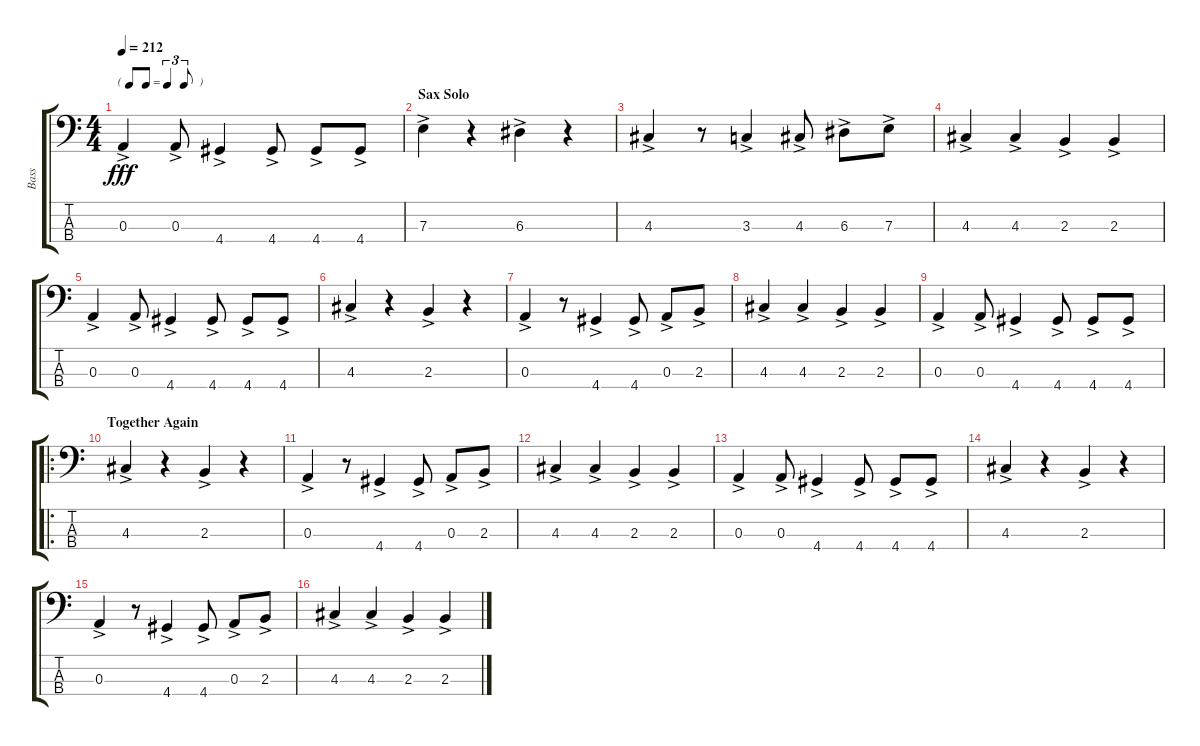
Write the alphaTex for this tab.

\track ("Bass" "Bass") {instrument electricbassfinger}
\staff {score tabs}
\tuning (G2 D2 A1 E1) {hide}
\ts (4 4)
\tf triplet8th
\tempo 212
\clef f4
\ks c
0.3{ac}.4{dy fff} 0.3{ac}.8 4.4{ac}.4 4.4{ac}.8 4.4{ac}.8 4.4{ac}.8 |
\section ("" "Sax Solo")
7.3{ac}.4 r.4 6.3{ac}.4 r.4 |
4.3{ac}.4 r.8 3.3{ac}.4 4.3{ac}.8 6.3{ac}.8 7.3{ac}.8 |
4.3{ac}.4 4.3{ac}.4 2.3{ac}.4 2.3{ac}.4 |
0.3{ac}.4 0.3{ac}.8 4.4{ac}.4 4.4{ac}.8 4.4{ac}.8 4.4{ac}.8 |
4.3{ac}.4 r.4 2.3{ac}.4 r.4 |
0.3{ac}.4 r.8 4.4{ac}.4 4.4{ac}.8 0.3{ac}.8 2.3{ac}.8 |
4.3{ac}.4 4.3{ac}.4 2.3{ac}.4 2.3{ac}.4 |
0.3{ac}.4 0.3{ac}.8 4.4{ac}.4 4.4{ac}.8 4.4{ac}.8 4.4{ac}.8 |
\ro
\section ("" "Together Again")
4.3{ac}.4 r.4 2.3{ac}.4 r.4 |
0.3{ac}.4 r.8 4.4{ac}.4 4.4{ac}.8 0.3{ac}.8 2.3{ac}.8 |
4.3{ac}.4 4.3{ac}.4 2.3{ac}.4 2.3{ac}.4 |
0.3{ac}.4 0.3{ac}.8 4.4{ac}.4 4.4{ac}.8 4.4{ac}.8 4.4{ac}.8 |
4.3{ac}.4 r.4 2.3{ac}.4 r.4 |
0.3{ac}.4 r.8 4.4{ac}.4 4.4{ac}.8 0.3{ac}.8 2.3{ac}.8 |
4.3{ac}.4 4.3{ac}.4 2.3{ac}.4 2.3{ac}.4
